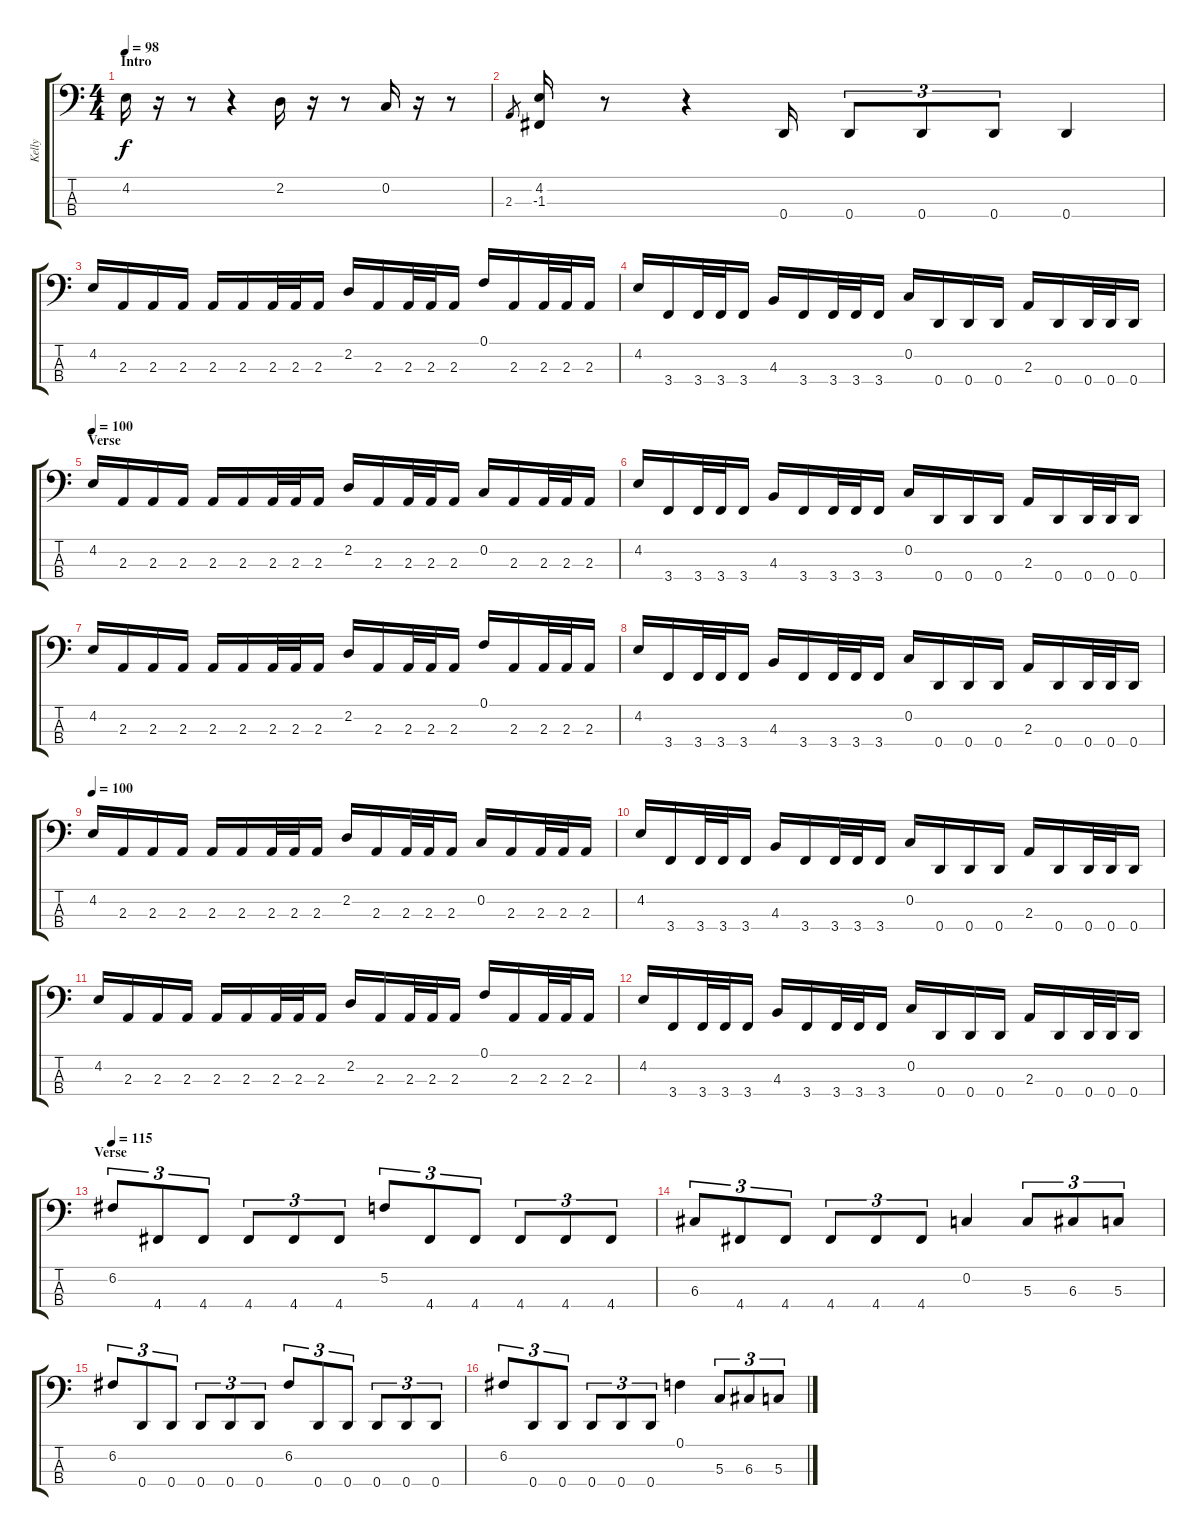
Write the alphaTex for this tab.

\track ("Kelly" "Kelly") {instrument electricbasspick}
\staff {score tabs}
\tuning (F2 C2 G1 D1) {hide}
\ts (4 4)
\section ("" "Intro")
\tempo 98
\clef f4
\ks c
4.2.16{dy f instrument electricbasspick} r.16 r.8 r.4 2.2.16 r.16 r.8 0.2.16 r.16 r.8 |
2.3.8{gr} (4.2 -1.3).16 r.8 r.4 0.4.16 0.4.8{tu (3 2)} 0.4.8{tu (3 2)} 0.4.8{tu (3 2)} 0.4.4 |
4.2.16 2.3.16 2.3.16 2.3.16 2.3.16 2.3.16 2.3.32 2.3.32 2.3.16 2.2.16 2.3.16 2.3.32 2.3.32 2.3.16 0.1.16 2.3.16 2.3.32 2.3.32 2.3.16 |
4.2.16 3.4.16 3.4.32 3.4.32 3.4.16 4.3.16 3.4.16 3.4.32 3.4.32 3.4.16 0.2.16 0.4.16 0.4.16 0.4.16 2.3.16 0.4.16 0.4.32 0.4.32 0.4.16 |
\section ("" "Verse")
\tempo 100
4.2.16 2.3.16 2.3.16 2.3.16 2.3.16 2.3.16 2.3.32 2.3.32 2.3.16 2.2.16 2.3.16 2.3.32 2.3.32 2.3.16 0.2.16 2.3.16 2.3.32 2.3.32 2.3.16 |
4.2.16 3.4.16 3.4.32 3.4.32 3.4.16 4.3.16 3.4.16 3.4.32 3.4.32 3.4.16 0.2.16 0.4.16 0.4.16 0.4.16 2.3.16 0.4.16 0.4.32 0.4.32 0.4.16 |
4.2.16 2.3.16 2.3.16 2.3.16 2.3.16 2.3.16 2.3.32 2.3.32 2.3.16 2.2.16 2.3.16 2.3.32 2.3.32 2.3.16 0.1.16 2.3.16 2.3.32 2.3.32 2.3.16 |
4.2.16 3.4.16 3.4.32 3.4.32 3.4.16 4.3.16 3.4.16 3.4.32 3.4.32 3.4.16 0.2.16 0.4.16 0.4.16 0.4.16 2.3.16 0.4.16 0.4.32 0.4.32 0.4.16 |
\tempo 100
4.2.16 2.3.16 2.3.16 2.3.16 2.3.16 2.3.16 2.3.32 2.3.32 2.3.16 2.2.16 2.3.16 2.3.32 2.3.32 2.3.16 0.2.16 2.3.16 2.3.32 2.3.32 2.3.16 |
4.2.16 3.4.16 3.4.32 3.4.32 3.4.16 4.3.16 3.4.16 3.4.32 3.4.32 3.4.16 0.2.16 0.4.16 0.4.16 0.4.16 2.3.16 0.4.16 0.4.32 0.4.32 0.4.16 |
4.2.16 2.3.16 2.3.16 2.3.16 2.3.16 2.3.16 2.3.32 2.3.32 2.3.16 2.2.16 2.3.16 2.3.32 2.3.32 2.3.16 0.1.16 2.3.16 2.3.32 2.3.32 2.3.16 |
4.2.16 3.4.16 3.4.32 3.4.32 3.4.16 4.3.16 3.4.16 3.4.32 3.4.32 3.4.16 0.2.16 0.4.16 0.4.16 0.4.16 2.3.16 0.4.16 0.4.32 0.4.32 0.4.16 |
\section ("" "Verse")
\tempo 115
6.2.8{tu (3 2)} 4.4.8{tu (3 2)} 4.4.8{tu (3 2)} 4.4.8{tu (3 2)} 4.4.8{tu (3 2)} 4.4.8{tu (3 2)} 5.2.8{tu (3 2)} 4.4.8{tu (3 2)} 4.4.8{tu (3 2)} 4.4.8{tu (3 2)} 4.4.8{tu (3 2)} 4.4.8{tu (3 2)} |
6.3.8{tu (3 2)} 4.4.8{tu (3 2)} 4.4.8{tu (3 2)} 4.4.8{tu (3 2)} 4.4.8{tu (3 2)} 4.4.8{tu (3 2)} 0.2.4 5.3.8{tu (3 2)} 6.3.8{tu (3 2)} 5.3.8{tu (3 2)} |
6.2.8{tu (3 2)} 0.4.8{tu (3 2)} 0.4.8{tu (3 2)} 0.4.8{tu (3 2)} 0.4.8{tu (3 2)} 0.4.8{tu (3 2)} 6.2.8{tu (3 2)} 0.4.8{tu (3 2)} 0.4.8{tu (3 2)} 0.4.8{tu (3 2)} 0.4.8{tu (3 2)} 0.4.8{tu (3 2)} |
6.2.8{tu (3 2)} 0.4.8{tu (3 2)} 0.4.8{tu (3 2)} 0.4.8{tu (3 2)} 0.4.8{tu (3 2)} 0.4.8{tu (3 2)} 0.1.4 5.3.8{tu (3 2)} 6.3.8{tu (3 2)} 5.3.8{tu (3 2)}
